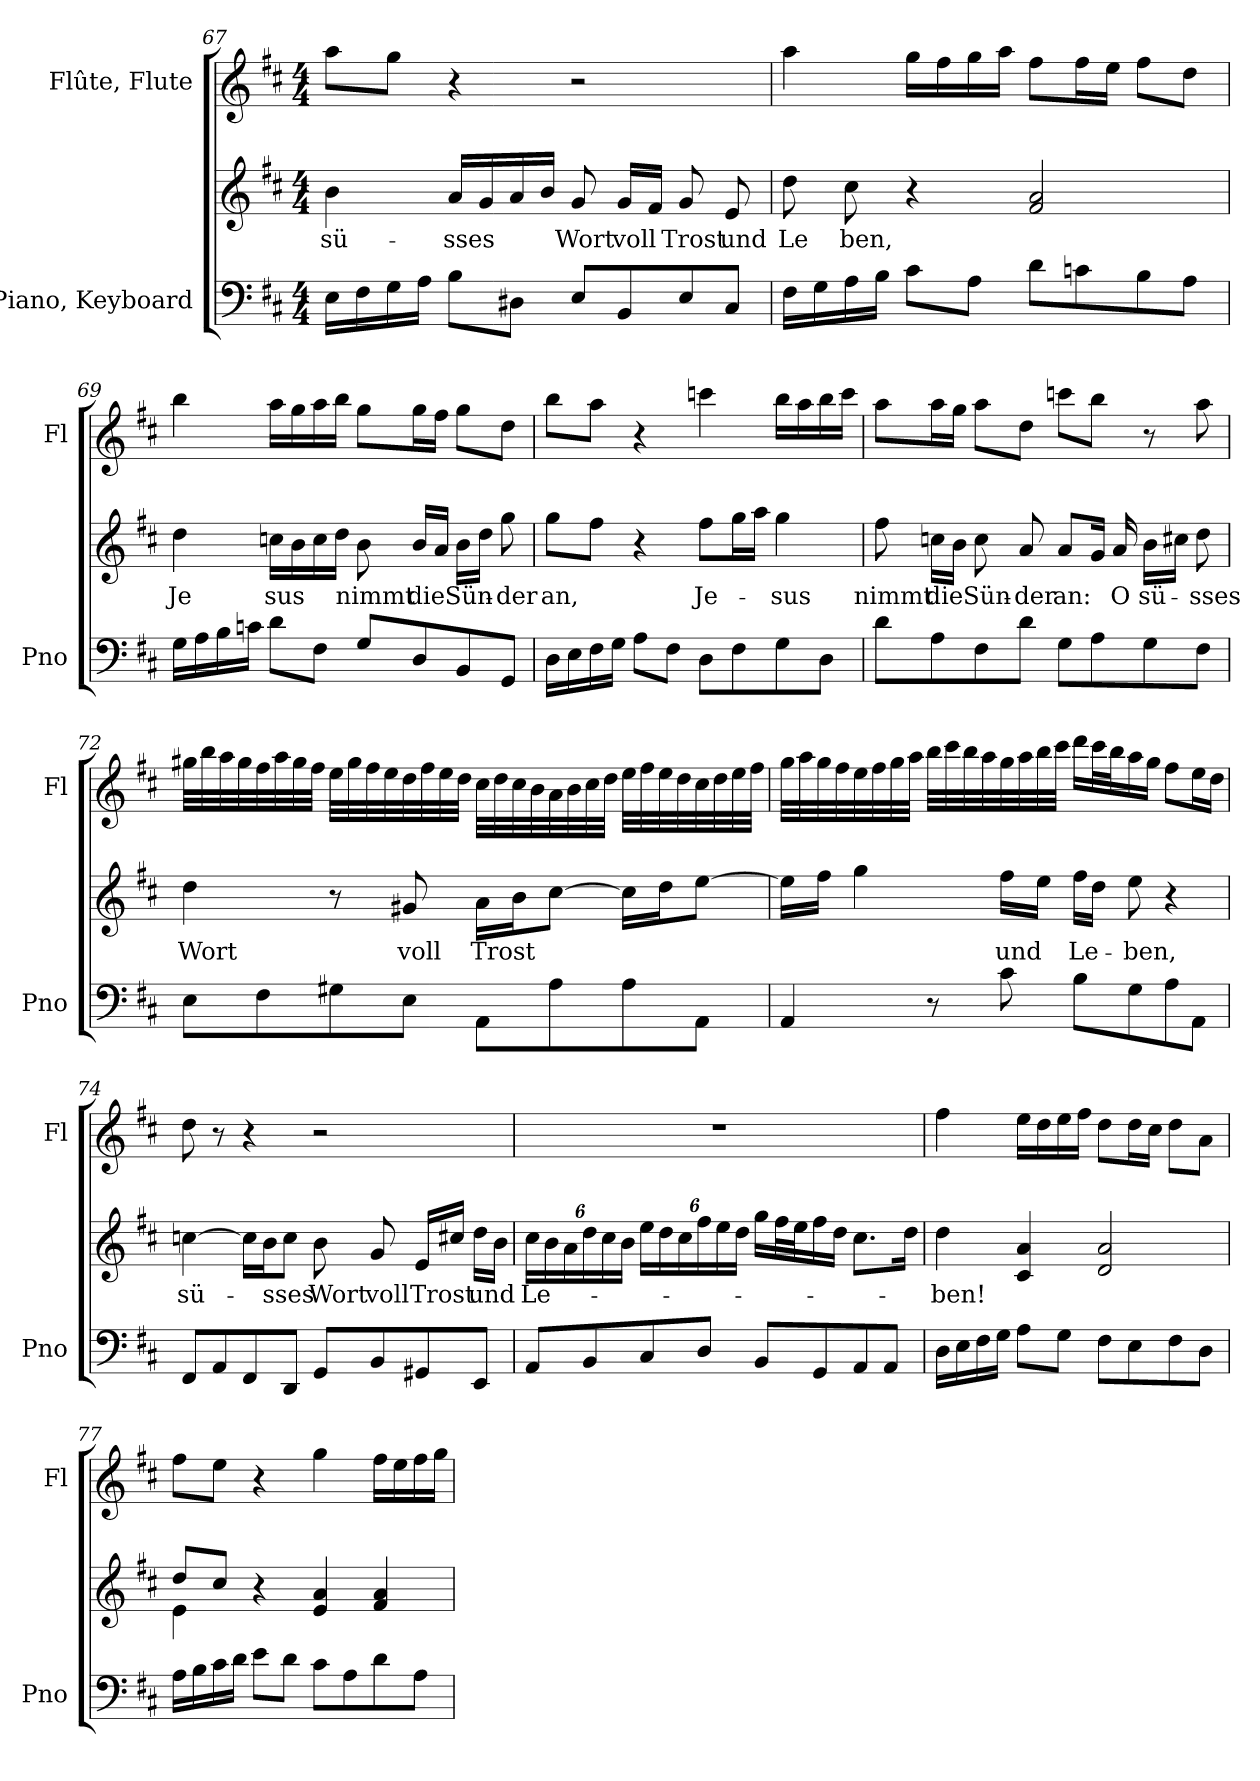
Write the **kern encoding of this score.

**kern	**kern	**text	**kern
*part2	*part2	*part2	*part1
*staff3	*staff2	*staff2	*staff1
*I"Piano, Keyboard	*	*	*I"Flûte, Flute
*I'Pno	*	*	*I'Fl
*clefF4	*clefG2	*	*clefG2
*k[f#c#]	*k[f#c#]	*	*k[f#c#]
*M4/4	*M4/4	*	*M4/4
=67	=67	=67	=67
!	!	!LO:LY:b	!
16E\LL	4b\	sü-	8aa\L
16F#\	.	.	.
16G\	.	.	8gg\J
16A\JJ	.	.	.
!	!	!LO:LY:b	!
8B\L	16a/LL	-sses	4r
.	16g/	.	.
8D#X\J	16a/	.	.
.	16b/JJ	.	.
!	!	!LO:LY:b	!
8E/L	8g/	Wort	2r
!	!	!LO:LY:b	!
8BB/	16g/LL	voll	.
.	16f#/JJ	.	.
!	!	!LO:LY:b	!
8E/	8g/	Trost	.
!	!	!LO:LY:b	!
8C#/J	8e/	und	.
=68	=68	=68	=68
!	!	!LO:LY:b	!
16F#\LL	8dd\	Le	4aa\
16G\	.	.	.
!	!	!LO:LY:b	!
16A\	8cc#\	-ben,	.
16B\JJ	.	.	.
8c#\L	4r	.	16gg\LL
.	.	.	16ff#\
8A\J	.	.	16gg\
.	.	.	16aa\JJ
8d\L	2f#!/ 2a!/	.	8ff#\L
8cn\	.	.	16ff#\L
.	.	.	16ee\JJ
8B\	.	.	8ff#\L
8A\J	.	.	8dd\J
!!LO:LB:g=z
=69	=69	=69	=69
!	!	!LO:LY:b	!
16G\LL	4dd\	Je	4bb\
16A\	.	.	.
16B\	.	.	.
16cn\JJ	.	.	.
!	!	!LO:LY:b	!
8d\L	16ccn\LL	sus	16aa\LL
.	16b\	.	16gg\
8F#\J	16cc\	.	16aa\
.	16dd\JJ	.	16bb\JJ
!	!	!LO:LY:b	!
8G/L	8b\	nimmt	8gg\L
!	!	!LO:LY:b	!
8D/	16b/LL	die	16gg\L
.	16a/JJ	.	16ff#\JJ
!	!	!LO:LY:b	!
8BB/	16b\LL	Sün-	8gg\L
.	16dd\JJ	.	.
!	!	!LO:LY:b	!
8GG/J	8gg\	der	8dd\J
=70	=70	=70	=70
!	!	!LO:LY:b	!
16D\LL	8gg\L	an,	8bb\L
16E\	.	.	.
16F#\	8ff#\J	.	8aa\J
16G\JJ	.	.	.
8A\L	4r	.	4r
8F#\J	.	.	.
!	!	!LO:LY:b	!
8D\L	8ff#\L	Je-	4cccn\
8F#\	16gg\L	.	.
.	16aa\JJ	.	.
!	!	!LO:LY:b	!
8G\	4gg\	-sus	16bb\LL
.	.	.	16aa\
8D\J	.	.	16bb\
.	.	.	16ccc\JJ
=71	=71	=71	=71
!	!	!LO:LY:b	!
8d\L	8ff#\	nimmt	8aa\L
!	!	!LO:LY:b	!
8A\	16ccn\LL	die	16aa\L
.	16b\JJ	.	16gg\JJ
!	!	!LO:LY:b	!
8F#\	8cc\	Sün-	8aa\L
!	!	!LO:LY:b	!
8d\J	8a/	-der	8dd\J
!	!	!LO:LY:b	!
8G\L	8a/L	an:	8cccn\L
8A\	16g/Jk	.	8bb\J
!	!	!LO:LY:b	!
.	16a/	O	.
!	!	!LO:LY:b	!
8G\	16b\LL	sü-	8r
.	16cc#X\JJ	.	.
!	!	!LO:LY:b	!
8F#\J	8dd\	sses	8aa\
!!LO:LB:g=z
=72	=72	=72	=72
!	!	!LO:LY:b	!
8E\L	4dd\	Wort	32gg#X\LLL
.	.	.	32bb\
.	.	.	32aa\
.	.	.	32gg#\
8F#\	.	.	32ff#\
.	.	.	32aa\
.	.	.	32gg#\
.	.	.	32ff#\JJJ
8G#X\	8r	.	32ee\LLL
.	.	.	32gg#\
.	.	.	32ff#\
.	.	.	32ee\
!	!	!LO:LY:b	!
8E\J	8g#X/	voll	32dd\
.	.	.	32ff#\
.	.	.	32ee\
.	.	.	32dd\JJJ
!	!	!LO:LY:b	!
8AA\L	16a\LL	Trost	32cc#\LLL
.	.	.	32dd\
.	16b\J	.	32cc#\
.	.	.	32b\
8A\	[8cc#\J	.	32a\
.	.	.	32b\
.	.	.	32cc#\
.	.	.	32dd\JJJ
8A\	16cc#\LL]	.	32ee\LLL
.	.	.	32ff#\
.	16dd\J	.	32ee\
.	.	.	32dd\
8AA\J	[8ee\J	.	32cc#\
.	.	.	32dd\
.	.	.	32ee\
.	.	.	32ff#\JJJ
!!LO:PB:g=z
=73	=73	=73	=73
4AA/	16ee\LL]	.	32gg\LLL
.	.	.	32aa\
.	16ff#\JJ	.	32gg\
.	.	.	32ff#\
.	4gg\	.	32ee\
.	.	.	32ff#\
.	.	.	32gg\
.	.	.	32aa\JJJ
8r	.	.	32bb\LLL
.	.	.	32ccc#\
.	.	.	32bb\
.	.	.	32aa\
!	!	!LO:LY:b	!
8c#\	16ff#\LL	und	32gg\
.	.	.	32aa\
.	16ee\JJ	.	32bb\
.	.	.	32ccc#\JJJ
!	!	!LO:LY:b	!
8B\L	16ff#\LL	Le-	16ddd\LL
.	16dd\JJ	.	32ccc#\L
.	.	.	32bb\J
!	!	!LO:LY:b	!
8G\	8ee\	ben,	16aa\
.	.	.	16gg\JJ
8A\	4r	.	8ff#\L
8AA\J	.	.	16ee\L
.	.	.	16dd\JJ
=74	=74	=74	=74
!	!	!LO:LY:b	!
8FF#/L	[4ccn\	sü-	8dd\
8AA/	.	.	8r
8FF#/	16cc\LL]	.	4r
.	16b\J	.	.
!	!	!LO:LY:b	!
8DD/J	8cc\J	-sses	.
!	!	!LO:LY:b	!
8GG/L	8b\	Wort	2r
!	!	!LO:LY:b	!
8BB/	8g/	voll	.
!	!	!LO:LY:b	!
8GG#X/	16e/LL	Trost	.
.	16cc#X/JJ	.	.
!	!	!LO:LY:b	!
8EE/J	16dd\LL	und	.
.	16b\JJ	.	.
!!LO:LB:g=z
=75	=75	=75	=75
*	*Xbrackettup	*	*
!	!	!LO:LY:b	!
8AA/L	24cc#\LL	Le-	1r
.	24b\	.	.
.	24a\	.	.
8BB/	24dd\	.	.
.	24cc#\	.	.
.	24b\JJ	.	.
8C#/	24ee\LL	.	.
.	24dd\	.	.
.	24cc#\	.	.
8D/J	24ff#\	.	.
.	24ee\	.	.
.	24dd\JJ	.	.
8BB/L	16gg\LL	.	.
.	32ff#\L	.	.
.	32ee\J	.	.
8GG/	16ff#\	.	.
.	16dd\JJ	.	.
8AA/	8.cc#\L	.	.
8AA/J	.	.	.
.	16dd\Jk	.	.
=76	=76	=76	=76
!	!	!LO:LY:b	!
16D\LL	4dd\	ben!	4ff#\
16E\	.	.	.
16F#\	.	.	.
16G\JJ	.	.	.
8A\L	4c#!/ 4a!/	.	16ee\LL
.	.	.	16dd\
8G\J	.	.	16ee\
.	.	.	16ff#\JJ
8F#\L	2d!/ 2a!/	.	8dd\L
8E\	.	.	16dd\L
.	.	.	16cc#\JJ
8F#\	.	.	8dd\L
8D\J	.	.	8a\J
=77	=77	=77	=77
*	*^	*	*
16A\LL	8dd!/L	4e!\	.	8ff#\L
16B\	.	.	.	.
16c#\	8cc#!/J	.	.	8ee\J
16d\JJ	.	.	.	.
8e\L	4r	2.ryy	.	4r
8d\J	.	.	.	.
8c#\L	4e!/ 4a!/	.	.	4gg\
8A\	.	.	.	.
8d\	4f#!/ 4a!/	.	.	16ff#\LL
.	.	.	.	16ee\
8A\J	.	.	.	16ff#\
.	.	.	.	16gg\JJ
*	*v	*v	*	*
=	=	=	=
*-	*-	*-	*-
